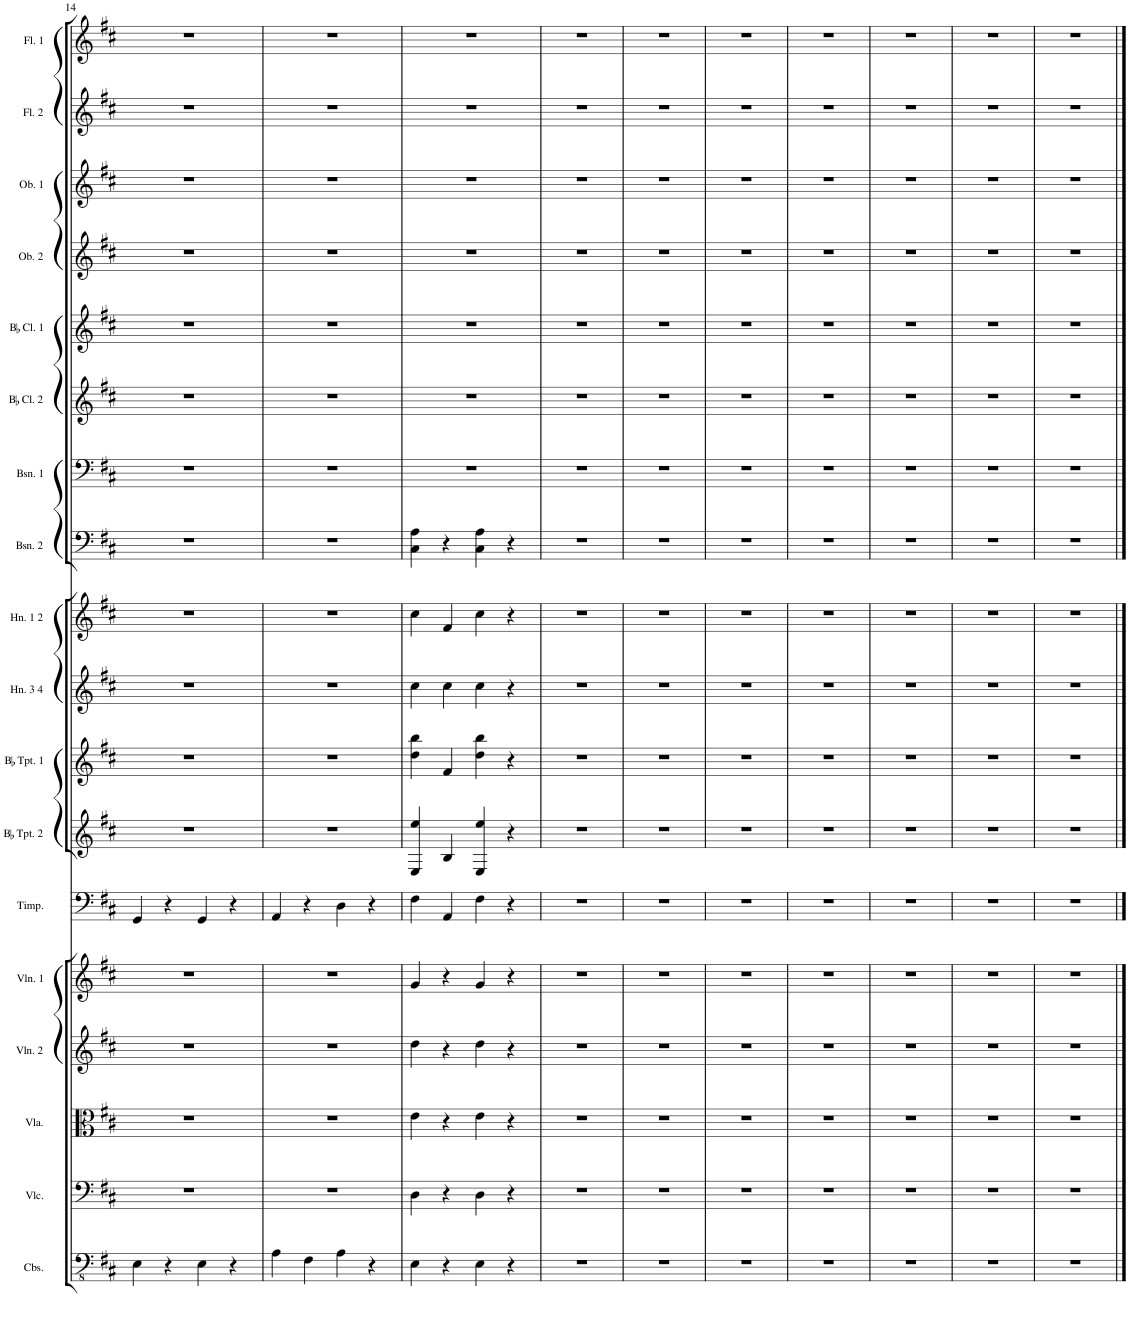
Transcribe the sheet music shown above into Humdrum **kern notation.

**kern	**kern	**kern	**kern	**kern	**kern	**kern	**kern	**kern	**kern	**kern	**kern	**kern	**kern	**kern	**kern	**kern	**kern
*part18	*part17	*part16	*part15	*part14	*part13	*part12	*part11	*part10	*part9	*part8	*part7	*part6	*part5	*part4	*part3	*part2	*part1
*staff18	*staff17	*staff16	*staff15	*staff14	*staff13	*staff12	*staff11	*staff10	*staff9	*staff8	*staff7	*staff6	*staff5	*staff4	*staff3	*staff2	*staff1
*I"Contrabass	*I"Violoncello	*I"Viola	*I"Violin 2	*I"Violin 1	*I"Timpani	*I"BaccidentalFlat Trumpet 2	*I"BaccidentalFlat Trumpet 1	*I"Horn 3 4	*I"Horn 1 2	*I"Bassoon 2	*I"Bassoon 1	*I"BaccidentalFlat Clarinet 2	*I"BaccidentalFlat Clarinet 1	*I"Oboe 2	*I"Oboe 1	*I"Flute 2	*I"Flute 1
*I'Cbs.	*I'Vlc.	*I'Vla.	*I'Vln. 2	*I'Vln. 1	*I'Timp.	*I'BaccidentalFlat Tpt. 2	*I'BaccidentalFlat Tpt. 1	*I'Hn. 3 4	*I'Hn. 1 2	*I'Bsn. 2	*I'Bsn. 1	*I'BaccidentalFlat Cl. 2	*I'BaccidentalFlat Cl. 1	*I'Ob. 2	*I'Ob. 1	*I'Fl. 2	*I'Fl. 1
!!LO:PB:g=z
*clefFv4	*clefF4	*clefC3	*clefG2	*clefG2	*clefF4	*clefG2	*clefG2	*clefG2	*clefG2	*clefF4	*clefF4	*clefG2	*clefG2	*clefG2	*clefG2	*clefG2	*clefG2
*	*	*	*	*	*	*Trd1c2	*Trd1c2	*Trd4c7	*Trd4c7	*	*	*Trd1c2	*Trd1c2	*	*	*	*
*k[f#c#]	*k[f#c#]	*k[f#c#]	*k[f#c#]	*k[f#c#]	*k[f#c#]	*k[f#c#]	*k[f#c#]	*k[f#c#]	*k[f#c#]	*k[f#c#]	*k[f#c#]	*k[f#c#]	*k[f#c#]	*k[f#c#]	*k[f#c#]	*k[f#c#]	*k[f#c#]
*M4/4	*M4/4	*M4/4	*M4/4	*M4/4	*M4/4	*M4/4	*M4/4	*M4/4	*M4/4	*M4/4	*M4/4	*M4/4	*M4/4	*M4/4	*M4/4	*M4/4	*M4/4
=14	=14	=14	=14	=14	=14	=14	=14	=14	=14	=14	=14	=14	=14	=14	=14	=14	=14
4EE\	1r	1r	1r	1r	4GG/	1r	1r	1r	1r	1r	1r	1r	1r	1r	1r	1r	1r
4r	.	.	.	.	4r	.	.	.	.	.	.	.	.	.	.	.	.
4EE\	.	.	.	.	4GG/	.	.	.	.	.	.	.	.	.	.	.	.
4r	.	.	.	.	4r	.	.	.	.	.	.	.	.	.	.	.	.
=15	=15	=15	=15	=15	=15	=15	=15	=15	=15	=15	=15	=15	=15	=15	=15	=15	=15
4AA\	1r	1r	1r	1r	4AA/	1r	1r	1r	1r	1r	1r	1r	1r	1r	1r	1r	1r
4FF#\	.	.	.	.	4r	.	.	.	.	.	.	.	.	.	.	.	.
4AA\	.	.	.	.	4D\	.	.	.	.	.	.	.	.	.	.	.	.
4r	.	.	.	.	4r	.	.	.	.	.	.	.	.	.	.	.	.
=16	=16	=16	=16	=16	=16	=16	=16	=16	=16	=16	=16	=16	=16	=16	=16	=16	=16
4EE\	4D\	4e\	4dd\	4g/	4F#\	4E/ 4ee/	4dd\ 4bb\	4cc#\	4cc#\	4C#\ 4A\	1r	1r	1r	1r	1r	1r	1r
4r	4r	4r	4r	4r	4AA/	4B/	4f#/	4cc#\	4f#/	4r	.	.	.	.	.	.	.
4EE\	4D\	4e\	4dd\	4g/	4F#\	4E/ 4ee/	4dd\ 4bb\	4cc#\	4cc#\	4C#\ 4A\	.	.	.	.	.	.	.
4r	4r	4r	4r	4r	4r	4r	4r	4r	4r	4r	.	.	.	.	.	.	.
=17	=17	=17	=17	=17	=17	=17	=17	=17	=17	=17	=17	=17	=17	=17	=17	=17	=17
1r	1r	1r	1r	1r	1r	1r	1r	1r	1r	1r	1r	1r	1r	1r	1r	1r	1r
=18	=18	=18	=18	=18	=18	=18	=18	=18	=18	=18	=18	=18	=18	=18	=18	=18	=18
1r	1r	1r	1r	1r	1r	1r	1r	1r	1r	1r	1r	1r	1r	1r	1r	1r	1r
=19	=19	=19	=19	=19	=19	=19	=19	=19	=19	=19	=19	=19	=19	=19	=19	=19	=19
1r	1r	1r	1r	1r	1r	1r	1r	1r	1r	1r	1r	1r	1r	1r	1r	1r	1r
=20	=20	=20	=20	=20	=20	=20	=20	=20	=20	=20	=20	=20	=20	=20	=20	=20	=20
1r	1r	1r	1r	1r	1r	1r	1r	1r	1r	1r	1r	1r	1r	1r	1r	1r	1r
=21	=21	=21	=21	=21	=21	=21	=21	=21	=21	=21	=21	=21	=21	=21	=21	=21	=21
1r	1r	1r	1r	1r	1r	1r	1r	1r	1r	1r	1r	1r	1r	1r	1r	1r	1r
=22	=22	=22	=22	=22	=22	=22	=22	=22	=22	=22	=22	=22	=22	=22	=22	=22	=22
1r	1r	1r	1r	1r	1r	1r	1r	1r	1r	1r	1r	1r	1r	1r	1r	1r	1r
=23	=23	=23	=23	=23	=23	=23	=23	=23	=23	=23	=23	=23	=23	=23	=23	=23	=23
1r	1r	1r	1r	1r	1r	1r	1r	1r	1r	1r	1r	1r	1r	1r	1r	1r	1r
==	==	==	==	==	==	==	==	==	==	==	==	==	==	==	==	==	==
*-	*-	*-	*-	*-	*-	*-	*-	*-	*-	*-	*-	*-	*-	*-	*-	*-	*-
